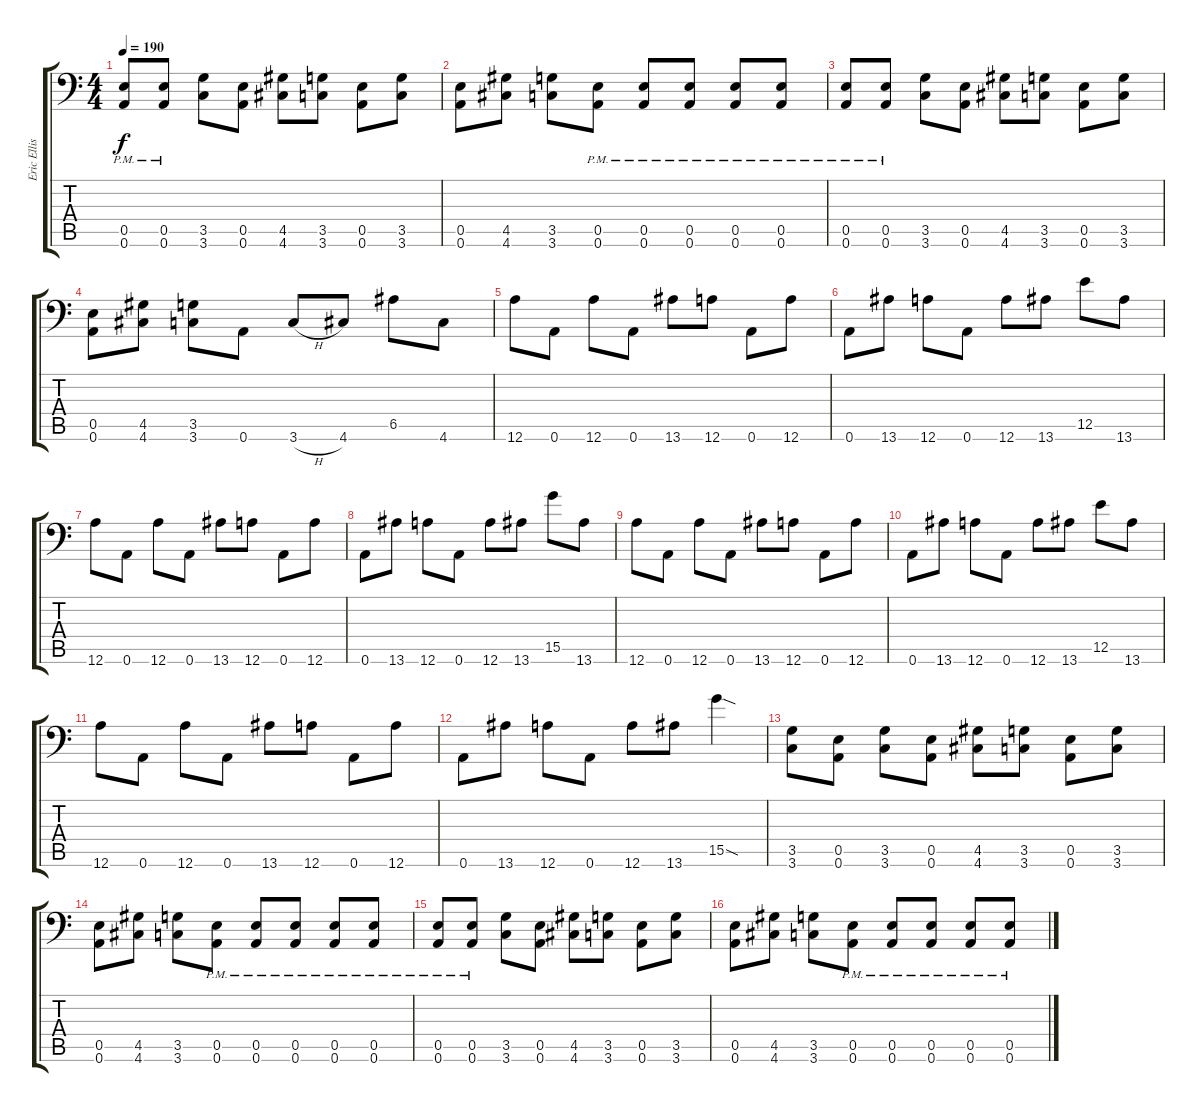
\track ("Eric Ellis" "Eric Ellis") {instrument overdrivenguitar}
\staff {score tabs}
\tuning (B3 Gb3 D3 A2 E2 A1) {hide}
\ts (4 4)
\tempo 190
\clef f4
\ks c
(0.5{pm} 0.6{pm}).8{dy f} (0.5{pm} 0.6{pm}).8 (3.5 3.6).8 (0.5 0.6).8 (4.5 4.6).8 (3.5 3.6).8 (0.5 0.6).8 (3.5 3.6).8 |
(0.5 0.6).8 (4.5 4.6).8 (3.5 3.6).8 (0.5{pm} 0.6{pm}).8 (0.5{pm} 0.6{pm}).8 (0.5{pm} 0.6{pm}).8 (0.5{pm} 0.6{pm}).8 (0.5{pm} 0.6{pm}).8 |
(0.5{pm} 0.6{pm}).8 (0.5{pm} 0.6{pm}).8 (3.5 3.6).8 (0.5 0.6).8 (4.5 4.6).8 (3.5 3.6).8 (0.5 0.6).8 (3.5 3.6).8 |
(0.5 0.6).8 (4.5 4.6).8 (3.5 3.6).8 0.6.8 3.6{h}.8 4.6.8 6.5.8 4.6.8 |
12.6.8 0.6.8 12.6.8 0.6.8 13.6.8 12.6.8 0.6.8 12.6.8 |
0.6.8 13.6.8 12.6.8 0.6.8 12.6.8 13.6.8 12.5.8 13.6.8 |
12.6.8 0.6.8 12.6.8 0.6.8 13.6.8 12.6.8 0.6.8 12.6.8 |
0.6.8 13.6.8 12.6.8 0.6.8 12.6.8 13.6.8 15.5.8 13.6.8 |
12.6.8 0.6.8 12.6.8 0.6.8 13.6.8 12.6.8 0.6.8 12.6.8 |
0.6.8 13.6.8 12.6.8 0.6.8 12.6.8 13.6.8 12.5.8 13.6.8 |
12.6.8 0.6.8 12.6.8 0.6.8 13.6.8 12.6.8 0.6.8 12.6.8 |
0.6.8 13.6.8 12.6.8 0.6.8 12.6.8 13.6.8 15.5{sod}.4 |
(3.5 3.6).8 (0.5 0.6).8 (3.5 3.6).8 (0.5 0.6).8 (4.5 4.6).8 (3.5 3.6).8 (0.5 0.6).8 (3.5 3.6).8 |
(0.5 0.6).8 (4.5 4.6).8 (3.5 3.6).8 (0.5{pm} 0.6{pm}).8 (0.5{pm} 0.6{pm}).8 (0.5{pm} 0.6{pm}).8 (0.5{pm} 0.6{pm}).8 (0.5{pm} 0.6{pm}).8 |
(0.5{pm} 0.6{pm}).8 (0.5{pm} 0.6{pm}).8 (3.5 3.6).8 (0.5 0.6).8 (4.5 4.6).8 (3.5 3.6).8 (0.5 0.6).8 (3.5 3.6).8 |
(0.5 0.6).8 (4.5 4.6).8 (3.5 3.6).8 (0.5{pm} 0.6{pm}).8 (0.5{pm} 0.6{pm}).8 (0.5{pm} 0.6{pm}).8 (0.5{pm} 0.6{pm}).8 (0.5{pm} 0.6{pm}).8
